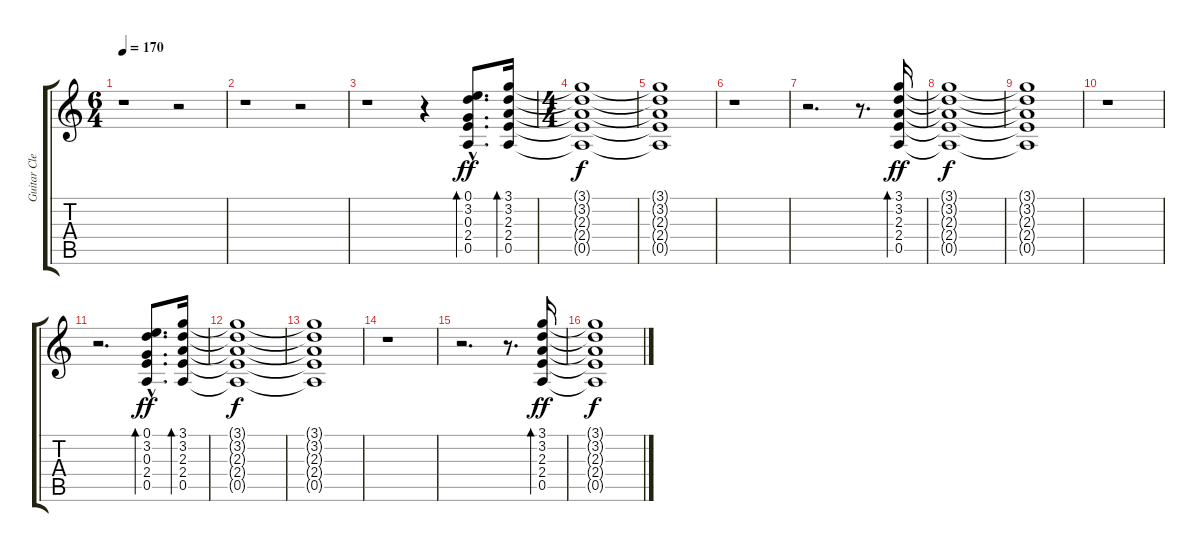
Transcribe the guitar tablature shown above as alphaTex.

\track ("Guitar Clean" "Guitar Cle") {instrument electricguitarclean}
\staff {score tabs}
\tuning (E4 B3 G3 D3 A2 E2) {hide}
\ts (6 4)
\tempo 170
\clef g2
\ks c
r.1{dy f} r.2 |
r.1 r.2 |
r.1 r.4 (0.1{hac} 3.2{hac} 0.3{hac} 2.4{hac} 0.5{hac}).8{d bd 480 dy ff} (3.1 3.2 2.3 2.4 0.5).16{bd 480} |
\ts (4 4)
(3.1{t} 3.2{t} 2.3{t} 2.4{t} 0.5{t}).1{dy f} |
(3.1{t} 3.2{t} 2.3{t} 2.4{t} 0.5{t}).1 |
r.1 |
r.2{d} r.8{d} (3.1 3.2 2.3 2.4 0.5).16{bd 480 dy ff} |
(3.1{t} 3.2{t} 2.3{t} 2.4{t} 0.5{t}).1{dy f} |
(3.1{t} 3.2{t} 2.3{t} 2.4{t} 0.5{t}).1 |
r.1 |
r.2{d} (0.1{hac} 3.2{hac} 0.3{hac} 2.4{hac} 0.5{hac}).8{d bd 480 dy ff} (3.1 3.2 2.3 2.4 0.5).16{bd 480} |
(3.1{t} 3.2{t} 2.3{t} 2.4{t} 0.5{t}).1{dy f} |
(3.1{t} 3.2{t} 2.3{t} 2.4{t} 0.5{t}).1 |
r.1 |
r.2{d} r.8{d} (3.1 3.2 2.3 2.4 0.5).16{bd 480 dy ff} |
(3.1{t} 3.2{t} 2.3{t} 2.4{t} 0.5{t}).1{dy f}
